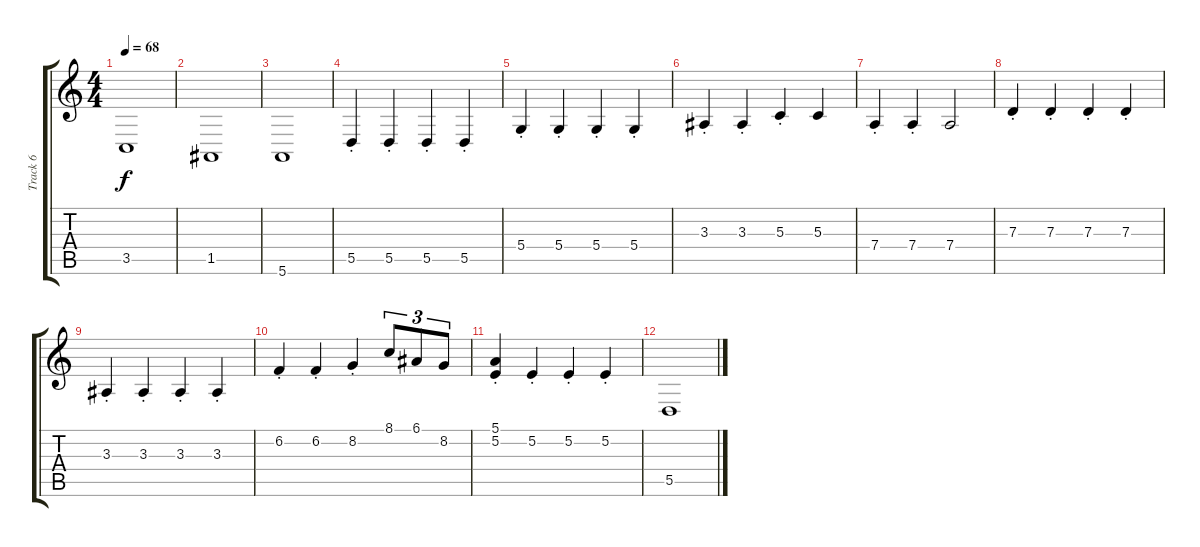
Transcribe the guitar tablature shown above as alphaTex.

\track ("Track 6" "Track 6") {instrument synthstrings2}
\staff {score tabs}
\tuning (E4 B3 G3 D3 A2 E2) {hide}
\ts (4 4)
\tempo 68
\clef g2
\ks c
3.5.1{dy f} |
1.5.1 |
5.6.1 |
5.5{st}.4 5.5{st}.4 5.5{st}.4 5.5{st}.4 |
5.4{st}.4 5.4{st}.4 5.4{st}.4 5.4{st}.4 |
3.3{st}.4 3.3{st}.4 5.3{st}.4 5.3.4 |
7.4{st}.4 7.4{st}.4 7.4.2 |
7.3{st}.4 7.3{st}.4 7.3{st}.4 7.3{st}.4 |
3.3{st}.4 3.3{st}.4 3.3{st}.4 3.3{st}.4 |
6.2{st}.4 6.2{st}.4 8.2{st}.4 8.1.8{tu (3 2)} 6.1.8{tu (3 2)} 8.2.8{tu (3 2)} |
(5.1 5.2{st}).4 5.2{st}.4 5.2{st}.4 5.2{st}.4 |
5.5.1
